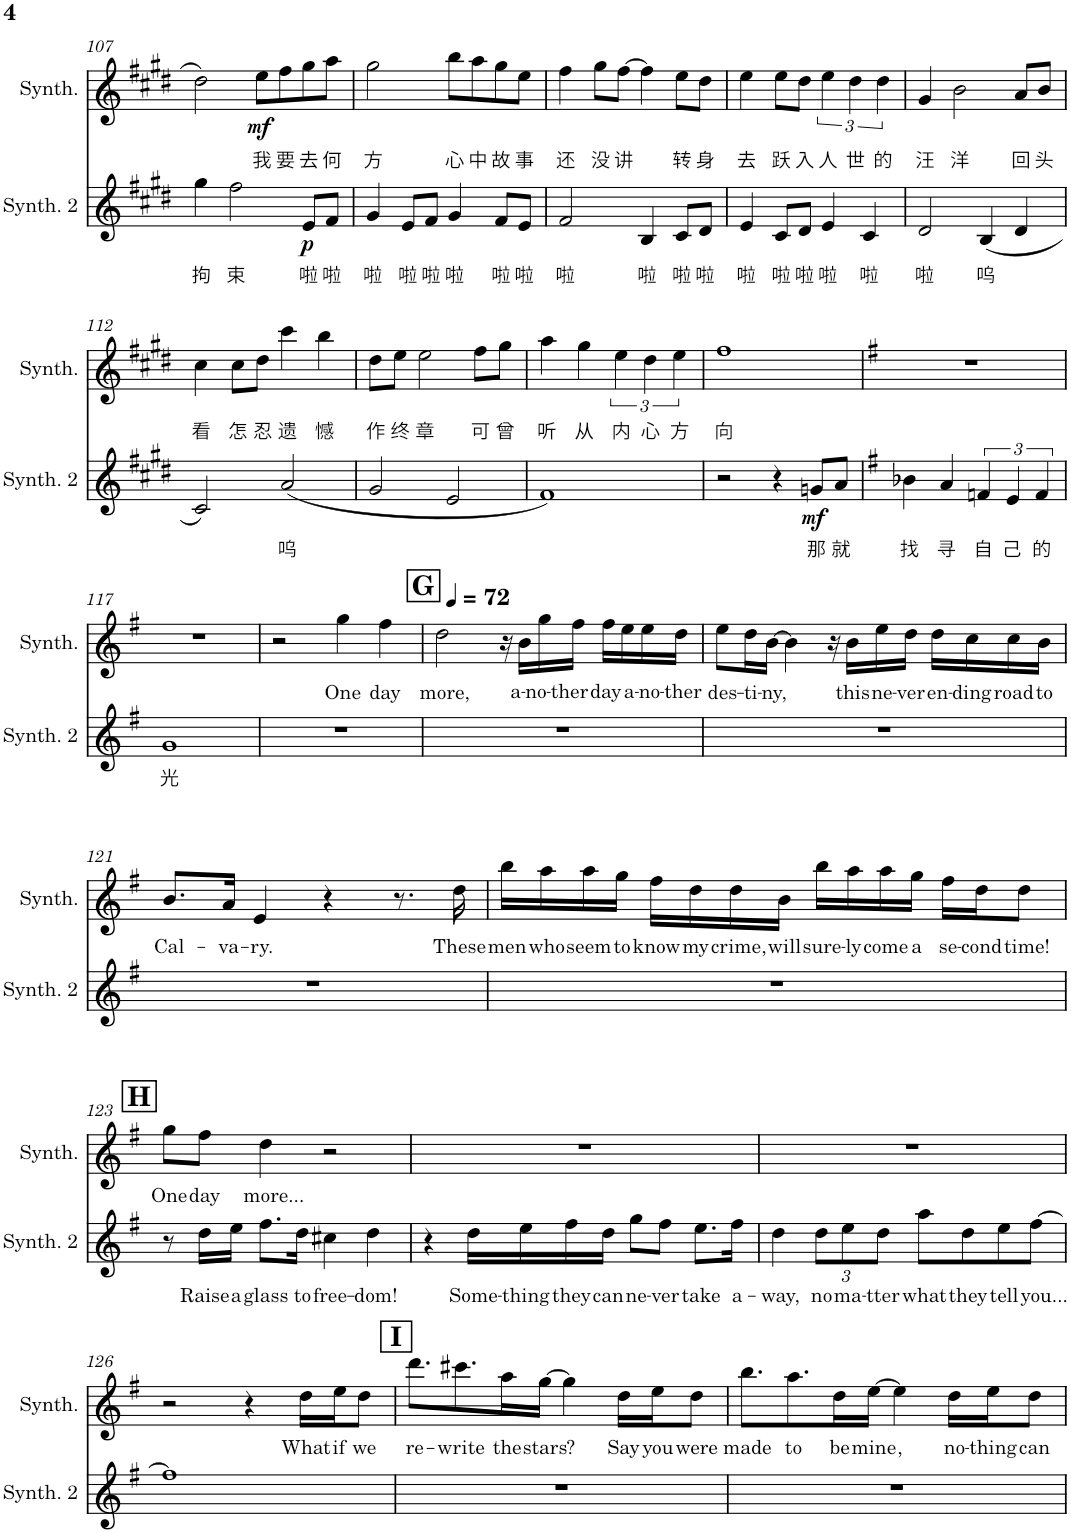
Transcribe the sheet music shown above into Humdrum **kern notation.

**kern	**text	**dynam	**kern	**text	**dynam
*part2	*part2	*part2	*part1	*part1	*part1
*staff2	*staff2	*staff2	*staff1	*staff1	*staff1
*I"合唱合成器 2	*	*	*I"合唱合成器	*	*
!!LO:PB:g=z
*clefG2	*	*	*clefG2	*	*
*k[f#c#g#d#]	*	*	*k[f#c#g#d#]	*	*
*M4/4	*	*	*M4/4	*	*
=107	=107	=107	=107	=107	=107
!	!LO:LY:b	!	!	!	!
4gg#\	拘	.	2dd#\	.	.
!	!LO:LY:b	!	!	!	!
2ff#\	束	.	.	.	.
!	!	!	!	!LO:LY:b	!LO:DY:b
.	.	.	8ee\L	我	mf
!	!	!	!	!LO:LY:b	!
.	.	.	8ff#\	要	.
!	!LO:LY:b	!LO:DY:b	!	!LO:LY:b	!
8e/L	啦	p	8gg#\	去	.
!	!LO:LY:b	!	!	!LO:LY:b	!
8f#/J	啦	.	8aa\J	何	.
=108	=108	=108	=108	=108	=108
!	!LO:LY:b	!	!	!LO:LY:b	!
4g#/	啦	.	2gg#\	方	.
!	!LO:LY:b	!	!	!	!
8e/L	啦	.	.	.	.
!	!LO:LY:b	!	!	!	!
8f#/J	啦	.	.	.	.
!	!LO:LY:b	!	!	!LO:LY:b	!
4g#/	啦	.	8bb\L	心	.
!	!	!	!	!LO:LY:b	!
.	.	.	8aa\	中	.
!	!LO:LY:b	!	!	!LO:LY:b	!
8f#/L	啦	.	8gg#\	故	.
!	!LO:LY:b	!	!	!LO:LY:b	!
8e/J	啦	.	8ee\J	事	.
=109	=109	=109	=109	=109	=109
!	!LO:LY:b	!	!	!LO:LY:b	!
2f#/	啦	.	4ff#\	还	.
!	!	!	!	!LO:LY:b	!
.	.	.	8gg#\L	没	.
!	!	!	!	!LO:LY:b	!
.	.	.	[8ff#\J	讲	.
!	!LO:LY:b	!	!	!	!
4B/	啦	.	4ff#\]	.	.
!	!LO:LY:b	!	!	!LO:LY:b	!
8c#/L	啦	.	8ee\L	转	.
!	!LO:LY:b	!	!	!LO:LY:b	!
8d#/J	啦	.	8dd#\J	身	.
=110	=110	=110	=110	=110	=110
!	!LO:LY:b	!	!	!LO:LY:b	!
4e/	啦	.	4ee\	去	.
!	!LO:LY:b	!	!	!LO:LY:b	!
8c#/L	啦	.	8ee\L	跃	.
!	!LO:LY:b	!	!	!LO:LY:b	!
8d#/J	啦	.	8dd#\J	入	.
!	!LO:LY:b	!	!	!LO:LY:b	!
4e/	啦	.	6ee\	人	.
!	!	!	!	!LO:LY:b	!
.	.	.	6dd#\	世	.
!	!LO:LY:b	!	!	!	!
4c#/	啦	.	.	.	.
!	!	!	!	!LO:LY:b	!
.	.	.	6dd#\	的	.
=111	=111	=111	=111	=111	=111
!	!LO:LY:b	!	!	!LO:LY:b	!
2d#/	啦	.	4g#/	汪	.
!	!	!	!	!LO:LY:b	!
.	.	.	2b\	洋	.
!	!LO:LY:b	!	!	!	!
(4B/	呜	.	.	.	.
!	!	!	!	!LO:LY:b	!
4d#/	.	.	8a/L	回	.
!	!	!	!	!LO:LY:b	!
.	.	.	8b/J	头	.
!!LO:LB:g=z
=112	=112	=112	=112	=112	=112
!	!	!	!	!LO:LY:b	!
2c#/)	.	.	4cc#\	看	.
!	!	!	!	!LO:LY:b	!
.	.	.	8cc#\L	怎	.
!	!	!	!	!LO:LY:b	!
.	.	.	8dd#\J	忍	.
!	!LO:LY:b	!	!	!LO:LY:b	!
(2a/	呜	.	4ccc#\	遗	.
!	!	!	!	!LO:LY:b	!
.	.	.	4bb\	憾	.
=113	=113	=113	=113	=113	=113
!	!	!	!	!LO:LY:b	!
2g#/	.	.	8dd#\L	作	.
!	!	!	!	!LO:LY:b	!
.	.	.	8ee\J	终	.
!	!	!	!	!LO:LY:b	!
.	.	.	2ee\	章	.
2e/	.	.	.	.	.
!	!	!	!	!LO:LY:b	!
.	.	.	8ff#\L	可	.
!	!	!	!	!LO:LY:b	!
.	.	.	8gg#\J	曾	.
=114	=114	=114	=114	=114	=114
!	!	!	!	!LO:LY:b	!
1f#)	.	.	4aa\	听	.
!	!	!	!	!LO:LY:b	!
.	.	.	4gg#\	从	.
!	!	!	!	!LO:LY:b	!
.	.	.	6ee\	内	.
!	!	!	!	!LO:LY:b	!
.	.	.	6dd#\	心	.
!	!	!	!	!LO:LY:b	!
.	.	.	6ee\	方	.
=115	=115	=115	=115	=115	=115
!	!	!	!	!LO:LY:b	!
2r	.	.	1ff#	向	.
4r	.	.	.	.	.
!	!LO:LY:b	!LO:DY:b	!	!	!
8gn/L	那	mf	.	.	.
!	!LO:LY:b	!	!	!	!
8a/J	就	.	.	.	.
=116	=116	=116	=116	=116	=116
*k[f#]	*	*	*k[f#]	*	*
!	!LO:LY:b	!	!	!	!
4b-X\	找	.	1r	.	.
!	!LO:LY:b	!	!	!	!
4a/	寻	.	.	.	.
!	!LO:LY:b	!	!	!	!
6fn/	自	.	.	.	.
!	!LO:LY:b	!	!	!	!
6e/	己	.	.	.	.
!	!LO:LY:b	!	!	!	!
6f/	的	.	.	.	.
!!LO:LB:g=z
=117	=117	=117	=117	=117	=117
!	!LO:LY:b	!	!	!	!
1g	光	.	1r	.	.
=118	=118	=118	=118	=118	=118
1r	.	.	2r	.	.
!	!	!	!	!LO:LY:b	!
.	.	.	4gg\	One	.
!	!	!	!	!LO:LY:b	!
.	.	.	4ff#\	day	.
=119	=119	=119	=119	=119	=119
!!LO:REH:place=s1:a:B:cj:fs=14:t=G
*	*	*	*MM72	*	*
!	!	!	!	!LO:LY:b	!
1r	.	.	2dd\	more,	.
.	.	.	16r	.	.
!	!	!	!	!LO:LY:b	!
.	.	.	16b\LL	a-	.
!	!	!	!	!LO:LY:b	!
.	.	.	16gg\	-no-	.
!	!	!	!	!LO:LY:b	!
.	.	.	16ff#\JJ	-ther	.
!	!	!	!	!LO:LY:b	!
.	.	.	16ff#\LL	day	.
!	!	!	!	!LO:LY:b	!
.	.	.	16ee\	a-	.
!	!	!	!	!LO:LY:b	!
.	.	.	16ee\	-no-	.
!	!	!	!	!LO:LY:b	!
.	.	.	16dd\JJ	-ther	.
=120	=120	=120	=120	=120	=120
!	!	!	!	!LO:LY:b	!
1r	.	.	8ee\L	des-	.
!	!	!	!	!LO:LY:b	!
.	.	.	16dd\L	-ti-	.
!	!	!	!	!LO:LY:b	!
.	.	.	[16b\JJ	-ny,	.
.	.	.	4b\]	.	.
.	.	.	16r	.	.
!	!	!	!	!LO:LY:b	!
.	.	.	16b\LL	this	.
!	!	!	!	!LO:LY:b	!
.	.	.	16ee\	ne-	.
!	!	!	!	!LO:LY:b	!
.	.	.	16dd\JJ	-ver	.
!	!	!	!	!LO:LY:b	!
.	.	.	16dd\LL	en-	.
!	!	!	!	!LO:LY:b	!
.	.	.	16cc\	-ding	.
!	!	!	!	!LO:LY:b	!
.	.	.	16cc\	road	.
!	!	!	!	!LO:LY:b	!
.	.	.	16b\JJ	to	.
!!LO:LB:g=z
=121	=121	=121	=121	=121	=121
!	!	!	!	!LO:LY:b	!
1r	.	.	8.b/L	Cal-	.
!	!	!	!	!LO:LY:b	!
.	.	.	16a/Jk	-va-	.
!	!	!	!	!LO:LY:b	!
.	.	.	4e/	-ry.	.
.	.	.	4r	.	.
.	.	.	8.r	.	.
!	!	!	!	!LO:LY:b	!
.	.	.	16dd\	These	.
=122	=122	=122	=122	=122	=122
!	!	!	!	!LO:LY:b	!
1r	.	.	16bb\LL	men	.
!	!	!	!	!LO:LY:b	!
.	.	.	16aa\	who	.
!	!	!	!	!LO:LY:b	!
.	.	.	16aa\	seem	.
!	!	!	!	!LO:LY:b	!
.	.	.	16gg\JJ	to	.
!	!	!	!	!LO:LY:b	!
.	.	.	16ff#\LL	know	.
!	!	!	!	!LO:LY:b	!
.	.	.	16dd\	my	.
!	!	!	!	!LO:LY:b	!
.	.	.	16dd\	crime,	.
!	!	!	!	!LO:LY:b	!
.	.	.	16b\JJ	will	.
!	!	!	!	!LO:LY:b	!
.	.	.	16bb\LL	sure-	.
!	!	!	!	!LO:LY:b	!
.	.	.	16aa\	-ly	.
!	!	!	!	!LO:LY:b	!
.	.	.	16aa\	come	.
!	!	!	!	!LO:LY:b	!
.	.	.	16gg\JJ	a	.
!	!	!	!	!LO:LY:b	!
.	.	.	16ff#\LL	se-	.
!	!	!	!	!LO:LY:b	!
.	.	.	16dd\J	-cond	.
!	!	!	!	!LO:LY:b	!
.	.	.	8dd\J	time!	.
!!LO:LB:g=z
!!LO:REH:place=s1:a:B:cj:fs=14:t=H
=123	=123	=123	=123	=123	=123
!	!	!	!	!LO:LY:b	!
8r	.	.	8gg\L	One	.
!	!LO:LY:b	!	!	!LO:LY:b	!
16dd\LL	Raise	.	8ff#\J	day	.
!	!LO:LY:b	!	!	!	!
16ee\JJ	a	.	.	.	.
!	!LO:LY:b	!	!	!LO:LY:b	!
8.ff#\L	glass	.	4dd\	more...	.
!	!LO:LY:b	!	!	!	!
16dd\Jk	to	.	.	.	.
!	!LO:LY:b	!	!	!	!
4cc#X\	free-	.	2r	.	.
!	!LO:LY:b	!	!	!	!
4dd\	-dom!	.	.	.	.
=124	=124	=124	=124	=124	=124
4r	.	.	1r	.	.
!	!LO:LY:b	!	!	!	!
16dd\LL	Some-	.	.	.	.
!	!LO:LY:b	!	!	!	!
16ee\	-thing	.	.	.	.
!	!LO:LY:b	!	!	!	!
16ff#\	they	.	.	.	.
!	!LO:LY:b	!	!	!	!
16dd\JJ	can	.	.	.	.
!	!LO:LY:b	!	!	!	!
8gg\L	ne-	.	.	.	.
!	!LO:LY:b	!	!	!	!
8ff#\J	-ver	.	.	.	.
!	!LO:LY:b	!	!	!	!
8.ee\L	take	.	.	.	.
!	!LO:LY:b	!	!	!	!
16ff#\Jk	a-	.	.	.	.
=125	=125	=125	=125	=125	=125
!	!LO:LY:b	!	!	!	!
4dd\	-way,	.	1r	.	.
*Xbrackettup	*	*	*	*	*
!	!LO:LY:b	!	!	!	!
12dd\L	no	.	.	.	.
!	!LO:LY:b	!	!	!	!
12ee\	ma-	.	.	.	.
!	!LO:LY:b	!	!	!	!
12dd\J	-tter	.	.	.	.
!	!LO:LY:b	!	!	!	!
8aa\L	what	.	.	.	.
!	!LO:LY:b	!	!	!	!
8dd\	they	.	.	.	.
!	!LO:LY:b	!	!	!	!
8ee\	tell	.	.	.	.
!	!LO:LY:b	!	!	!	!
[8ff#\J	you...	.	.	.	.
!!LO:LB:g=z
=126	=126	=126	=126	=126	=126
1ff#]	.	.	2r	.	.
.	.	.	4r	.	.
!	!	!	!	!LO:LY:b	!
.	.	.	16dd\LL	What	.
!	!	!	!	!LO:LY:b	!
.	.	.	16ee\J	if	.
!	!	!	!	!LO:LY:b	!
.	.	.	8dd\J	we	.
!!LO:REH:place=s1:a:B:cj:fs=14:t=I
=127	=127	=127	=127	=127	=127
!	!	!	!	!LO:LY:b	!
1r	.	.	8.ddd\L	re-	.
!	!	!	!	!LO:LY:b	!
.	.	.	8.ccc#X\	-write	.
!	!	!	!	!LO:LY:b	!
.	.	.	16aa\L	the	.
!	!	!	!	!LO:LY:b	!
.	.	.	[16gg\JJ	stars?	.
.	.	.	4gg\]	.	.
!	!	!	!	!LO:LY:b	!
.	.	.	16dd\LL	Say	.
!	!	!	!	!LO:LY:b	!
.	.	.	16ee\J	you	.
!	!	!	!	!LO:LY:b	!
.	.	.	8dd\J	were	.
=128	=128	=128	=128	=128	=128
!	!	!	!	!LO:LY:b	!
1r	.	.	8.bb\L	made	.
!	!	!	!	!LO:LY:b	!
.	.	.	8.aa\	to	.
!	!	!	!	!LO:LY:b	!
.	.	.	16dd\L	be	.
!	!	!	!	!LO:LY:b	!
.	.	.	[16ee\JJ	mine	.
!	!	!	!	!LO:LY:b	!
.	.	.	4ee\]	,	.
!	!	!	!	!LO:LY:b	!
.	.	.	16dd\LL	no-	.
!	!	!	!	!LO:LY:b	!
.	.	.	16ee\J	-thing	.
!	!	!	!	!LO:LY:b	!
.	.	.	8dd\J	can	.
=	=	=	=	=	=
*-	*-	*-	*-	*-	*-
